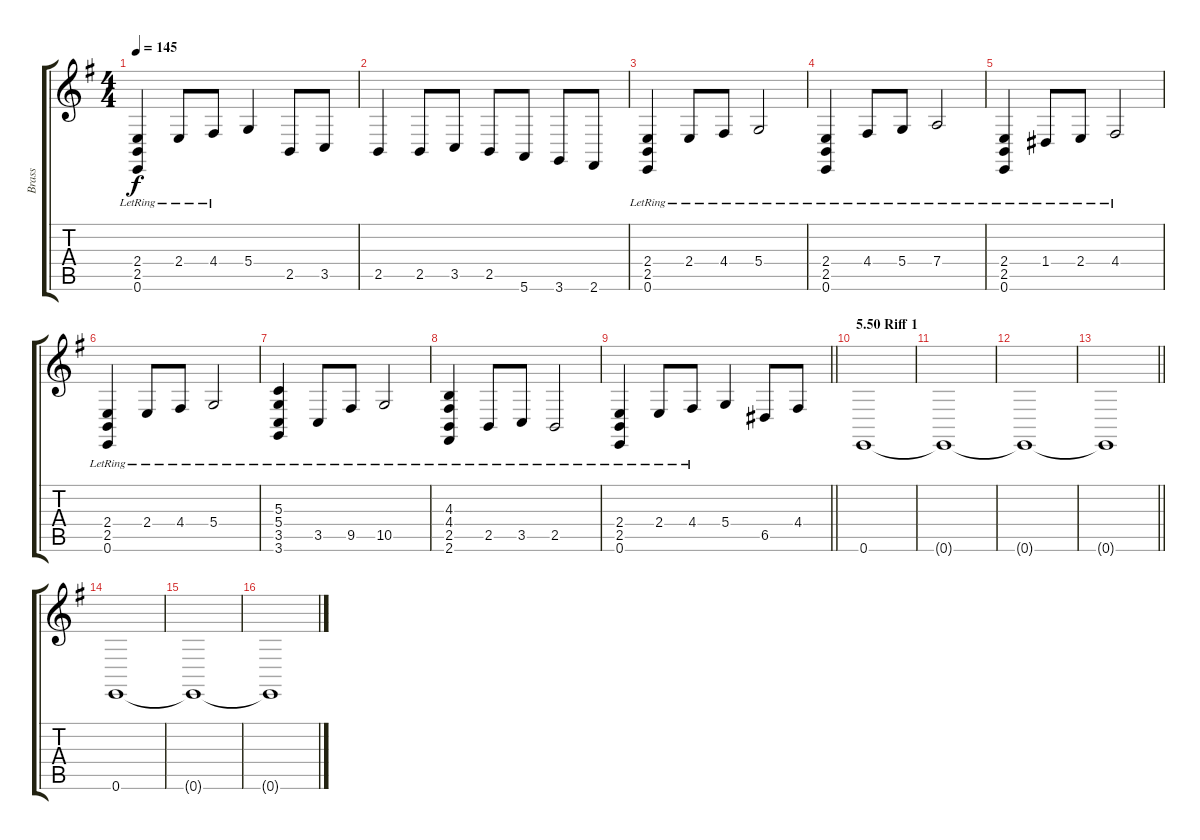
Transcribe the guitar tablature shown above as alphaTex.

\track ("Brass" "Brass") {instrument tuba}
\staff {score tabs}
\tuning (E4 B3 G3 D3 A2 E2) {hide}
\ts (4 4)
\tempo 145
\clef g2
\ks eminor
(2.4{lr} 2.5{lr} 0.6{lr}).4{dy f} 2.4{lr}.8 4.4{lr}.8 5.4.4 2.5.8 3.5.8 |
2.5.4 2.5.8 3.5.8 2.5.8 5.6.8 3.6.8 2.6.8 |
(2.4{lr} 2.5{lr} 0.6{lr}).4 2.4{lr}.8 4.4{lr}.8 5.4{lr}.2 |
(2.4{lr} 2.5{lr} 0.6{lr}).4 4.4{lr}.8 5.4{lr}.8 7.4{lr}.2 |
(2.4{lr} 2.5{lr} 0.6{lr}).4 1.4{lr}.8 2.4{lr}.8 4.4{lr}.2 |
(2.4{lr} 2.5{lr} 0.6{lr}).4 2.4{lr}.8 4.4{lr}.8 5.4{lr}.2 |
(5.3{lr} 5.4{lr} 3.5{lr} 3.6{lr}).4 3.5{lr}.8 9.5{lr}.8 10.5{lr}.2 |
(4.3{lr} 4.4{lr} 2.5{lr} 2.6{lr}).4 2.5{lr}.8 3.5{lr}.8 2.5{lr}.2 |
\barLineRight lightlight
(2.4{lr} 2.5{lr} 0.6{lr}).4 2.4{lr}.8 4.4{lr}.8 5.4.4 6.5.8 4.4.8 |
\section ("" "5.50 Riff 1")
0.6.1 |
0.6{t}.1 |
0.6{t}.1 |
\barLineRight lightlight
0.6{t}.1 |
0.6.1 |
0.6{t}.1 |
0.6{t}.1
